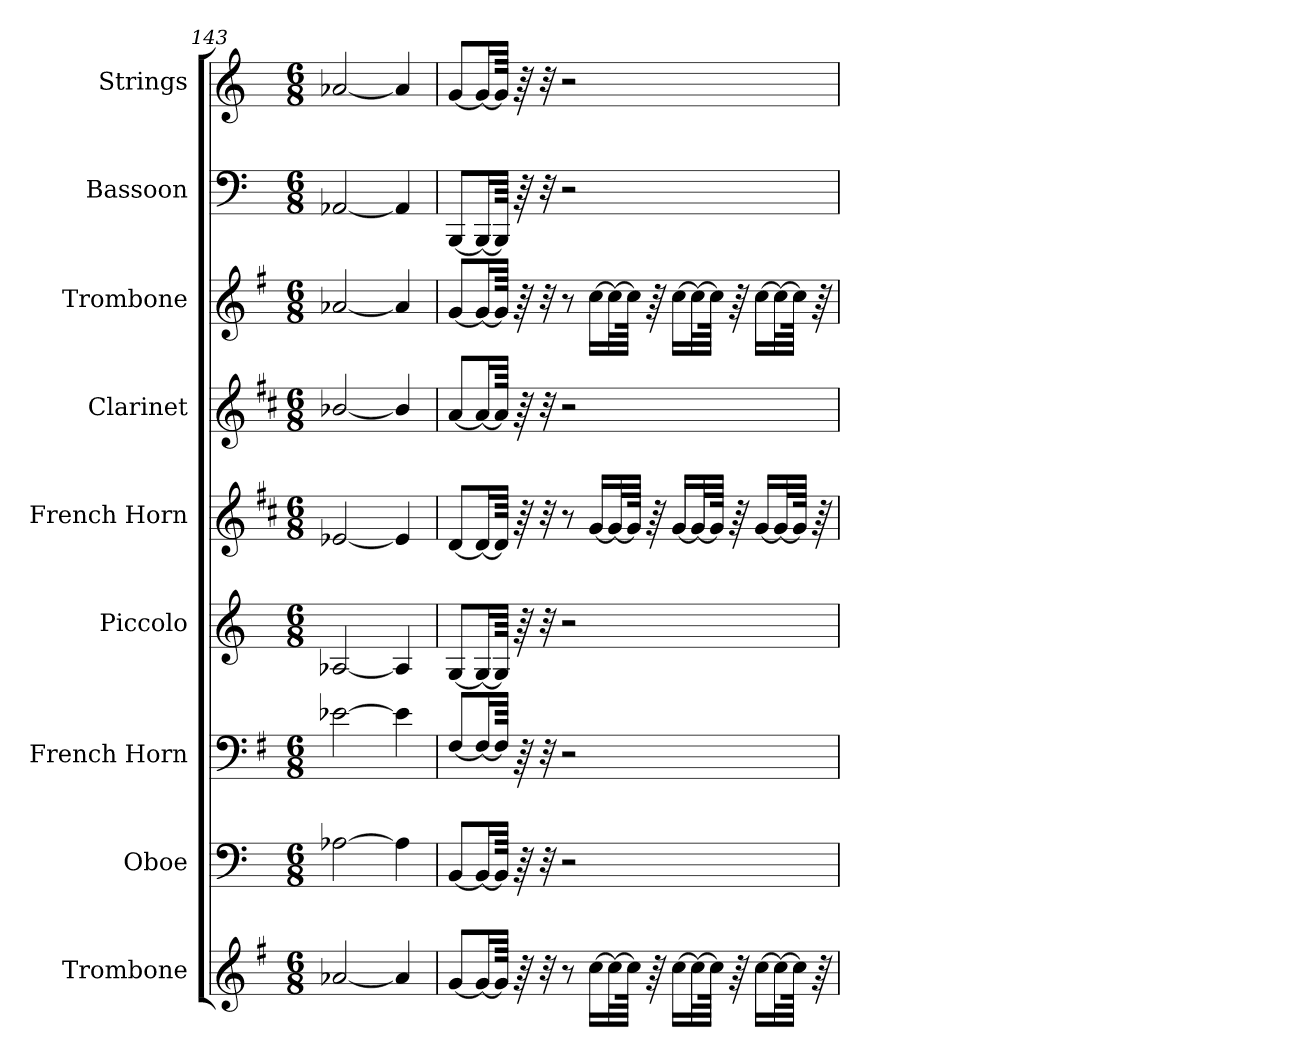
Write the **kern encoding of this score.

**kern	**kern	**kern	**kern	**kern	**kern	**kern	**kern	**kern
*part9	*part8	*part7	*part6	*part5	*part4	*part3	*part2	*part1
*staff9	*staff8	*staff7	*staff6	*staff5	*staff4	*staff3	*staff2	*staff1
*I"Trombone	*I"Oboe	*I"French Horn	*I"Piccolo	*I"French Horn	*I"Clarinet	*I"Trombone	*I"Bassoon	*I"Strings
*I'Trb	*I'Ob	*I'Hn	*I'Picc	*I'Hn	*I'Cl	*I'Trb	*I'Bsn	*I'Str
*clefG2	*clefF4	*clefF4	*clefG2	*clefG2	*clefG2	*clefG2	*clefF4	*clefG2
*	*	*ITrd4c7	*ITrd-7c-12	*ITrd4c7	*ITrd1c2	*	*	*
*k[f#]	*k[]	*k[]	*k[]	*k[f#]	*k[]	*k[f#]	*k[]	*k[]
*M6/8	*M6/8	*M6/8	*M6/8	*M6/8	*M6/8	*M6/8	*M6/8	*M6/8
*MM105	*MM105	*MM105	*MM105	*MM105	*MM105	*MM105	*MM105	*MM105
=143	=143	=143	=143	=143	=143	=143	=143	=143
[2a-X/	[2A-X\	[2A-X\	[2a-X/	[2A-X/	[2a-X/	[2a-X/	[2AA-X/	[2a-X/
4a-/]	4A-\]	4A-\]	4a-/]	4A-/]	4a-/]	4a-/]	4AA-/]	4a-/]
!!LO:PB:g=z
=144	=144	=144	=144	=144	=144	=144	=144	=144
*	*	*	*	*	*	*	*	*MM90
[8g/L	[8BB/L	[8BB/L	[8g/L	[8G/L	[8g/L	[8g/L	[8BBB/L	[8g/L
16g/L_	16BB/L_	16BB/L_	16g/L_	16G/L_	16g/L_	16g/L_	16BBB/L_	16g/L_
64g/JJkk]	64BB/JJkk]	64BB/JJkk]	64g/JJkk]	64G/JJkk]	64g/JJkk]	64g/JJkk]	64BBB/JJkk]	64g/JJkk]
64r	64r	64r	64r	64r	64r	64r	64r	64r
32r	32r	32r	32r	32r	32r	32r	32r	32r
8r	2r	2r	2r	8r	2r	8r	2r	2r
[16cc\LL	.	.	.	[16c/LL	.	[16cc\LL	.	.
32cc\L_	.	.	.	32c/L_	.	32cc\L_	.	.
64cc\JJJk]	.	.	.	64c/JJJk]	.	64cc\JJJk]	.	.
64r	.	.	.	64r	.	64r	.	.
[16cc\LL	.	.	.	[16c/LL	.	[16cc\LL	.	.
32cc\L_	.	.	.	32c/L_	.	32cc\L_	.	.
64cc\JJJk]	.	.	.	64c/JJJk]	.	64cc\JJJk]	.	.
64r	.	.	.	64r	.	64r	.	.
[16cc\LL	.	.	.	[16c/LL	.	[16cc\LL	.	.
32cc\L_	.	.	.	32c/L_	.	32cc\L_	.	.
64cc\JJJk]	.	.	.	64c/JJJk]	.	64cc\JJJk]	.	.
64r	.	.	.	64r	.	64r	.	.
=	=	=	=	=	=	=	=	=
*-	*-	*-	*-	*-	*-	*-	*-	*-
